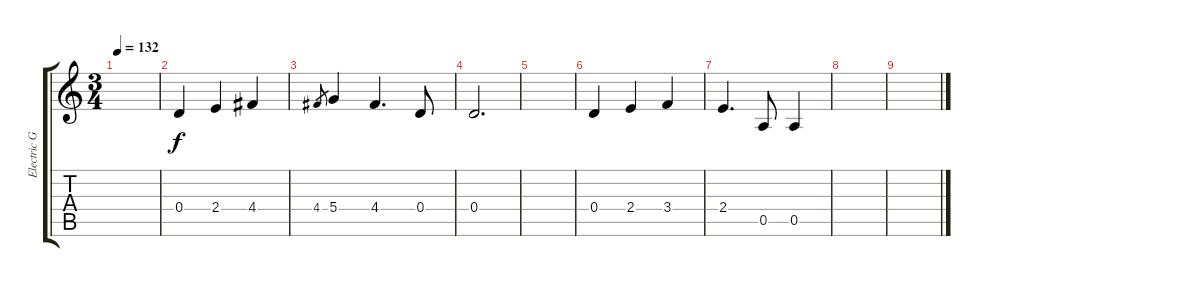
\track ("Electric Guitar 3 (Gilmour)" "Electric G") {instrument distortionguitar}
\staff {score tabs}
\tuning (E4 B3 G3 D3 A2 E2) {hide}
\ts (3 4)
\section ("" "")
\tempo 132
\clef g2
\ks c
|
0.4.4 2.4.4 4.4.4 |
4.4.8{gr} 5.4.4 4.4.4{d} 0.4.8 |
0.4.2{d} |
|
0.4.4 2.4.4 3.4.4 |
2.4.4{d} 0.5.8 0.5.4 |
|
\section ("" "")
